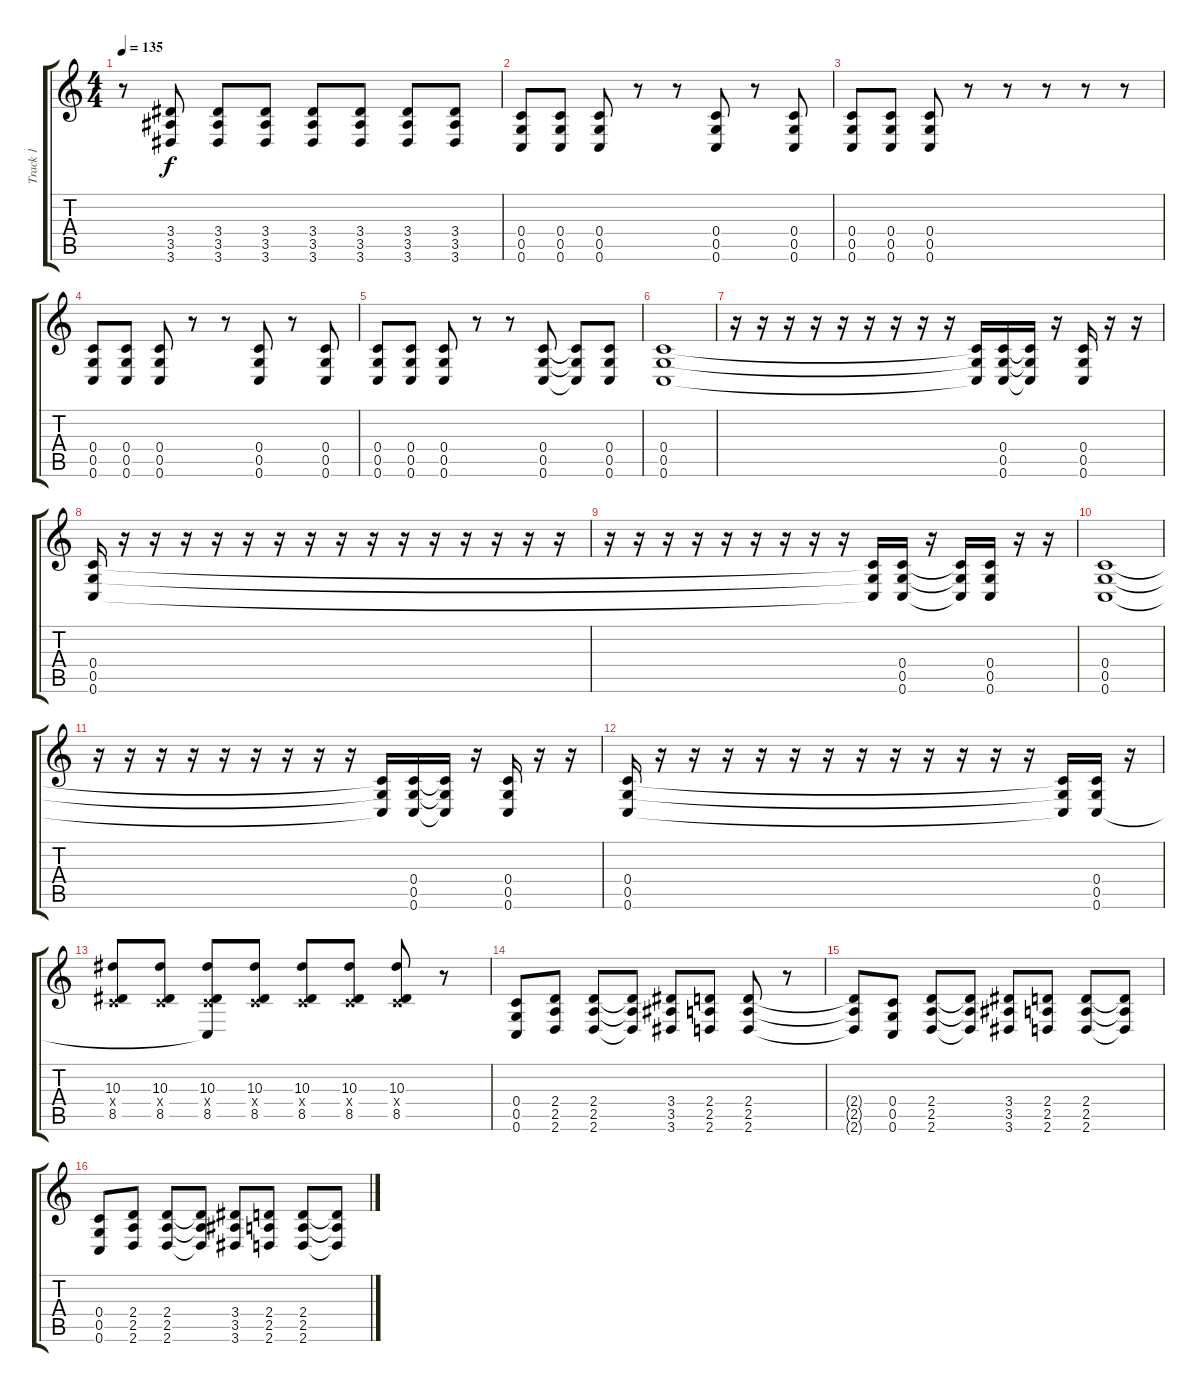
\track ("Track 1" "Track 1") {instrument distortionguitar}
\staff {score tabs}
\tuning (D4 A3 F3 C3 G2 C2) {hide}
\ts (4 4)
\tempo 135
\clef g2
\ks c
r.8{dy f} (3.4 3.5 3.6).8 (3.4 3.5 3.6).8 (3.4 3.5 3.6).8 (3.4 3.5 3.6).8 (3.4 3.5 3.6).8 (3.4 3.5 3.6).8 (3.4 3.5 3.6).8 |
(0.4 0.5 0.6).8 (0.4 0.5 0.6).8 (0.4 0.5 0.6).8 r.8 r.8 (0.4 0.5 0.6).8 r.8 (0.4 0.5 0.6).8 |
(0.4 0.5 0.6).8 (0.4 0.5 0.6).8 (0.4 0.5 0.6).8 r.8 r.8 r.8 r.8 r.8 |
(0.4 0.5 0.6).8 (0.4 0.5 0.6).8 (0.4 0.5 0.6).8 r.8 r.8 (0.4 0.5 0.6).8 r.8 (0.4 0.5 0.6).8 |
(0.4 0.5 0.6).8 (0.4 0.5 0.6).8 (0.4 0.5 0.6).8 r.8 r.8 (0.4 0.5 0.6).8 (0.4{t} 0.5{t} 0.6{t}).8 (0.4 0.5 0.6).8 |
(0.4 0.5 0.6).1{volume 10} |
r.16 r.16 r.16 r.16 r.16 r.16 r.16 r.16 r.16 (0.4{t} 0.5{t} 0.6{t}).16 (0.4 0.5 0.6).16 (0.4{t} 0.5{t} 0.6{t}).16 r.16 (0.4 0.5 0.6).16 r.16 r.16 |
(0.4 0.5 0.6).16 r.16 r.16 r.16 r.16 r.16 r.16 r.16 r.16 r.16 r.16 r.16 r.16 r.16 r.16 r.16 |
r.16 r.16 r.16 r.16 r.16 r.16 r.16 r.16 r.16 (0.4{t} 0.5{t} 0.6{t}).16 (0.4 0.5 0.6).16 r.16 (0.4{t} 0.5{t} 0.6{t}).16 (0.4 0.5 0.6).16 r.16 r.16 |
(0.4 0.5 0.6).1 |
r.16 r.16 r.16 r.16 r.16 r.16 r.16 r.16 r.16 (0.4{t} 0.5{t} 0.6{t}).16 (0.4 0.5 0.6).16 (0.4{t} 0.5{t} 0.6{t}).16 r.16 (0.4 0.5 0.6).16 r.16 r.16 |
(0.4 0.5 0.6).16 r.16 r.16 r.16 r.16 r.16 r.16 r.16 r.16 r.16 r.16 r.16 r.16 (0.4{t} 0.5{t} 0.6{t}).16 (0.4 0.5 0.6).16 r.16 |
(10.3 0.4{x} 8.5).8 (10.3 0.4{x} 8.5).8 (10.3 0.4{x} 8.5 0.6{t}).8 (10.3 0.4{x} 8.5).8 (10.3 0.4{x} 8.5).8 (10.3 0.4{x} 8.5).8 (10.3 0.4{x} 8.5).8 r.8 |
(0.4 0.5 0.6).8 (2.4 2.5 2.6).8 (2.4 2.5 2.6).8 (2.4{t} 2.5{t} 2.6{t}).8 (3.4 3.5 3.6).8 (2.4 2.5 2.6).8 (2.4 2.5 2.6).8 r.8 |
(2.4{t} 2.5{t} 2.6{t}).8 (0.4 0.5 0.6).8 (2.4 2.5 2.6).8 (2.4{t} 2.5{t} 2.6{t}).8 (3.4 3.5 3.6).8 (2.4 2.5 2.6).8 (2.4 2.5 2.6).8 (2.4{t} 2.5{t} 2.6{t}).8 |
(0.4 0.5 0.6).8 (2.4 2.5 2.6).8 (2.4 2.5 2.6).8 (2.4{t} 2.5{t} 2.6{t}).8 (3.4 3.5 3.6).8 (2.4 2.5 2.6).8 (2.4 2.5 2.6).8 (2.4{t} 2.5{t} 2.6{t}).8
